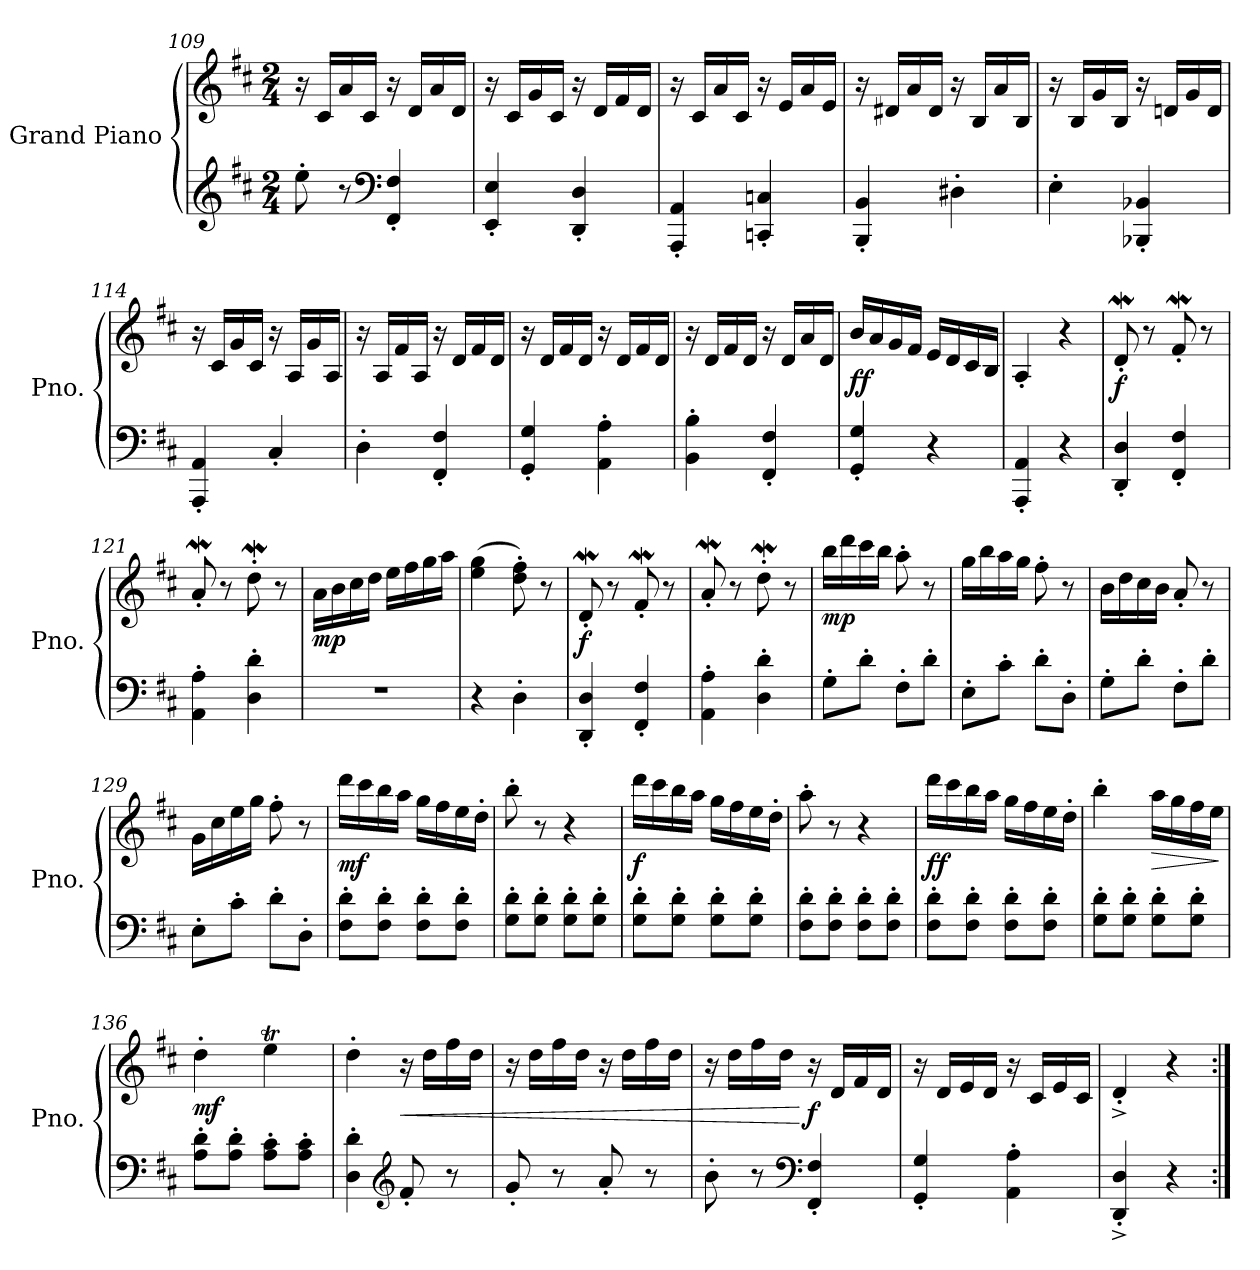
**kern	**kern	**dynam
*part1	*part1	*part1
*staff2	*staff1	*staff1/2
*I"Grand Piano	*	*
*I'Pno.	*	*
*clefG2	*clefG2	*
*k[f#c#]	*k[f#c#]	*
*M2/4	*M2/4	*
=109	=109	=109
8ee'\	16r	.
.	16c#/LL	.
8r	16a/	.
.	16c#/JJ	.
*clefF4	*	*
4FF#/' 4F#/'	16r	.
.	16d/LL	.
.	16a/	.
.	16d/JJ	.
=110	=110	=110
4EE/' 4E/'	16r	.
.	16c#/LL	.
.	16g/	.
.	16c#/JJ	.
4DD/' 4D/'	16r	.
.	16d/LL	.
.	16f#/	.
.	16d/JJ	.
=111	=111	=111
4AAA/' 4AA/'	16r	.
.	16c#/LL	.
.	16a/	.
.	16c#/JJ	.
4CCn/' 4Cn/'	16r	.
.	16e/LL	.
.	16a/	.
.	16e/JJ	.
=112	=112	=112
4BBB/' 4BB/'	16r	.
.	16d#X/LL	.
.	16a/	.
.	16d#/JJ	.
4D#X'\	16r	.
.	16B/LL	.
.	16a/	.
.	16B/JJ	.
!!LO:PB:g=z
=113	=113	=113
4E'\	16r	.
.	16B/LL	.
.	16g/	.
.	16B/JJ	.
4BBB-X/' 4BB-X/'	16r	.
.	16dn/LL	.
.	16g/	.
.	16d/JJ	.
=114	=114	=114
4AAA/' 4AA/'	16r	.
.	16c#/LL	.
.	16g/	.
.	16c#/JJ	.
4C#'/	16r	.
.	16A/LL	.
.	16g/	.
.	16A/JJ	.
=115	=115	=115
4D'\	16r	.
.	16A/LL	.
.	16f#/	.
.	16A/JJ	.
4FF#/' 4F#/'	16r	.
.	16d/LL	.
.	16f#/	.
.	16d/JJ	.
=116	=116	=116
4GG/' 4G/'	16r	.
.	16d/LL	.
.	16f#/	.
.	16d/JJ	.
4AA\' 4A\'	16r	.
.	16d/LL	.
.	16f#/	.
.	16d/JJ	.
=117	=117	=117
4BB\' 4B\'	16r	.
.	16d/LL	.
.	16f#/	.
.	16d/JJ	.
4FF#/' 4F#/'	16r	.
.	16d/LL	.
.	16a/	.
.	16d/JJ	.
!!LO:LB:g=z
=118	=118	=118
!	!	!LO:DY:b
4GG/' 4G/'	16b/LL	ff
.	16a/	.
.	16g/	.
.	16f#/JJ	.
4r	16e/LL	.
.	16d/	.
.	16c#/	.
.	16B/JJ	.
=119	=119	=119
4AAA/' 4AA/'	4A'/	.
4r	4r	.
=120	=120	=120
!	!	!LO:DY:b
4DD/' 4D/'	8dw'/	f
.	8r	.
4FF#/' 4F#/'	8f#W'/	.
.	8r	.
=121	=121	=121
4AA\' 4A\'	8aW'/	.
.	8r	.
4D\' 4d\'	8ddw'\	.
.	8r	.
=122	=122	=122
!	!	!LO:DY:b
2r	16a\LL	mp
.	16b\	.
.	16cc#\	.
.	16dd\JJ	.
.	16ee\LL	.
.	16ff#\	.
.	16gg\	.
.	16aa\JJ	.
=123	=123	=123
4r	(4ee\ 4gg\	.
4D'\	8dd\' 8ff#\')	.
.	8r	.
=124	=124	=124
!	!	!LO:DY:b
4DD/' 4D/'	8dw'/	f
.	8r	.
4FF#/' 4F#/'	8f#W'/	.
.	8r	.
=125	=125	=125
4AA\' 4A\'	8aW'/	.
.	8r	.
4D\' 4d\'	8ddw'\	.
.	8r	.
!!LO:LB:g=z
=126	=126	=126
!	!	!LO:DY:b
8G'\L	16bb\LL	mp
.	16ddd\	.
8d'\J	16ccc#\	.
.	16bb\JJ	.
8F#'\L	8aa'\	.
8d'\J	8r	.
=127	=127	=127
8E'\L	16gg\LL	.
.	16bb\	.
8c#'\J	16aa\	.
.	16gg\JJ	.
8d'\L	8ff#'\	.
8D'\J	8r	.
=128	=128	=128
8G'\L	16b\LL	.
.	16dd\	.
8d'\J	16cc#\	.
.	16b\JJ	.
8F#'\L	8a'/	.
8d'\J	8r	.
=129	=129	=129
8E'\L	16g\LL	.
.	16cc#\	.
8c#'\J	16ee\	.
.	16gg\JJ	.
8d'\L	8ff#'\	.
8D'\J	8r	.
=130	=130	=130
!	!	!LO:DY:b
8F#\' 8d\'L	16ddd\LL	mf
.	16ccc#\	.
8F#\' 8d\'J	16bb\	.
.	16aa\JJ	.
8F#\' 8d\'L	16gg\LL	.
.	16ff#\	.
8F#\' 8d\'J	16ee\	.
.	16dd'\JJ	.
=131	=131	=131
8G\' 8d\'L	8bb'\	.
8G\' 8d\'J	8r	.
8G\' 8d\'L	4r	.
8G\' 8d\'J	.	.
!!LO:LB:g=z
=132	=132	=132
!	!	!LO:DY:b
8G\' 8d\'L	16ddd\LL	f
.	16ccc#\	.
8G\' 8d\'J	16bb\	.
.	16aa\JJ	.
8G\' 8d\'L	16gg\LL	.
.	16ff#\	.
8G\' 8d\'J	16ee\	.
.	16dd'\JJ	.
=133	=133	=133
8F#\' 8d\'L	8aa'\	.
8F#\' 8d\'J	8r	.
8F#\' 8d\'L	4r	.
8F#\' 8d\'J	.	.
=134	=134	=134
!	!	!LO:DY:b
8F#\' 8d\'L	16ddd\LL	ff
.	16ccc#\	.
8F#\' 8d\'J	16bb\	.
.	16aa\JJ	.
8F#\' 8d\'L	16gg\LL	.
.	16ff#\	.
8F#\' 8d\'J	16ee\	.
.	16dd'\JJ	.
=135	=135	=135
8G\' 8d\'L	4bb'\	.
8G\' 8d\'J	.	.
!	!	!LO:HP:b
8G\' 8d\'L	16aa\LL	>
.	16gg\	.
8G\' 8d\'J	16ff#\	.
.	16ee\JJ	.
.	.	]
=136	=136	=136
!	!	!LO:DY:b
8A\' 8d\'L	4dd'\	mf
8A\' 8d\'J	.	.
8A\' 8c#\'L	4eeT\	.
8A\' 8c#\'J	.	.
=137	=137	=137
4D\' 4d\'	4dd'\	.
*clefG2	*	*
!	!	!LO:HP:b
8f#'/	16r	<
.	16dd\LL	.
8r	16ff#\	.
.	16dd\JJ	.
!!LO:LB:g=z
=138	=138	=138
8g'/	16r	.
.	16dd\LL	.
8r	16ff#\	.
.	16dd\JJ	.
8a'/	16r	.
.	16dd\LL	.
8r	16ff#\	.
.	16dd\JJ	.
=139	=139	=139
8b'\	16r	.
.	16dd\LL	.
8r	16ff#\	.
.	16dd\JJ	.
*clefF4	*	*
!	!	!LO:DY:n=1:b
4FF#/' 4F#/'	16r	[ f
.	16d/LL	.
.	16f#/	.
.	16d/JJ	.
=140	=140	=140
4GG/' 4G/'	16r	.
.	16d/LL	.
.	16e/	.
.	16d/JJ	.
4AA\' 4A\'	16r	.
.	16c#/LL	.
.	16e/	.
.	16c#/JJ	.
=141	=141	=141
4DD/'^ 4D/'^	4d'^/	.
4r	4r	.
=:|!	=:|!	=:|!
*-	*-	*-
